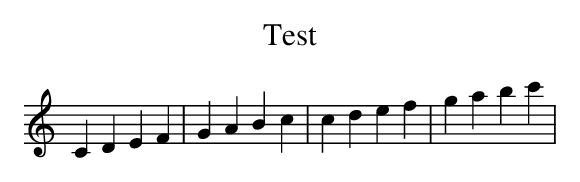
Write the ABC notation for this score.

X:1
T:Test
L: 1/4
K: C
CDEF|GABc|cdef|gabc'|
